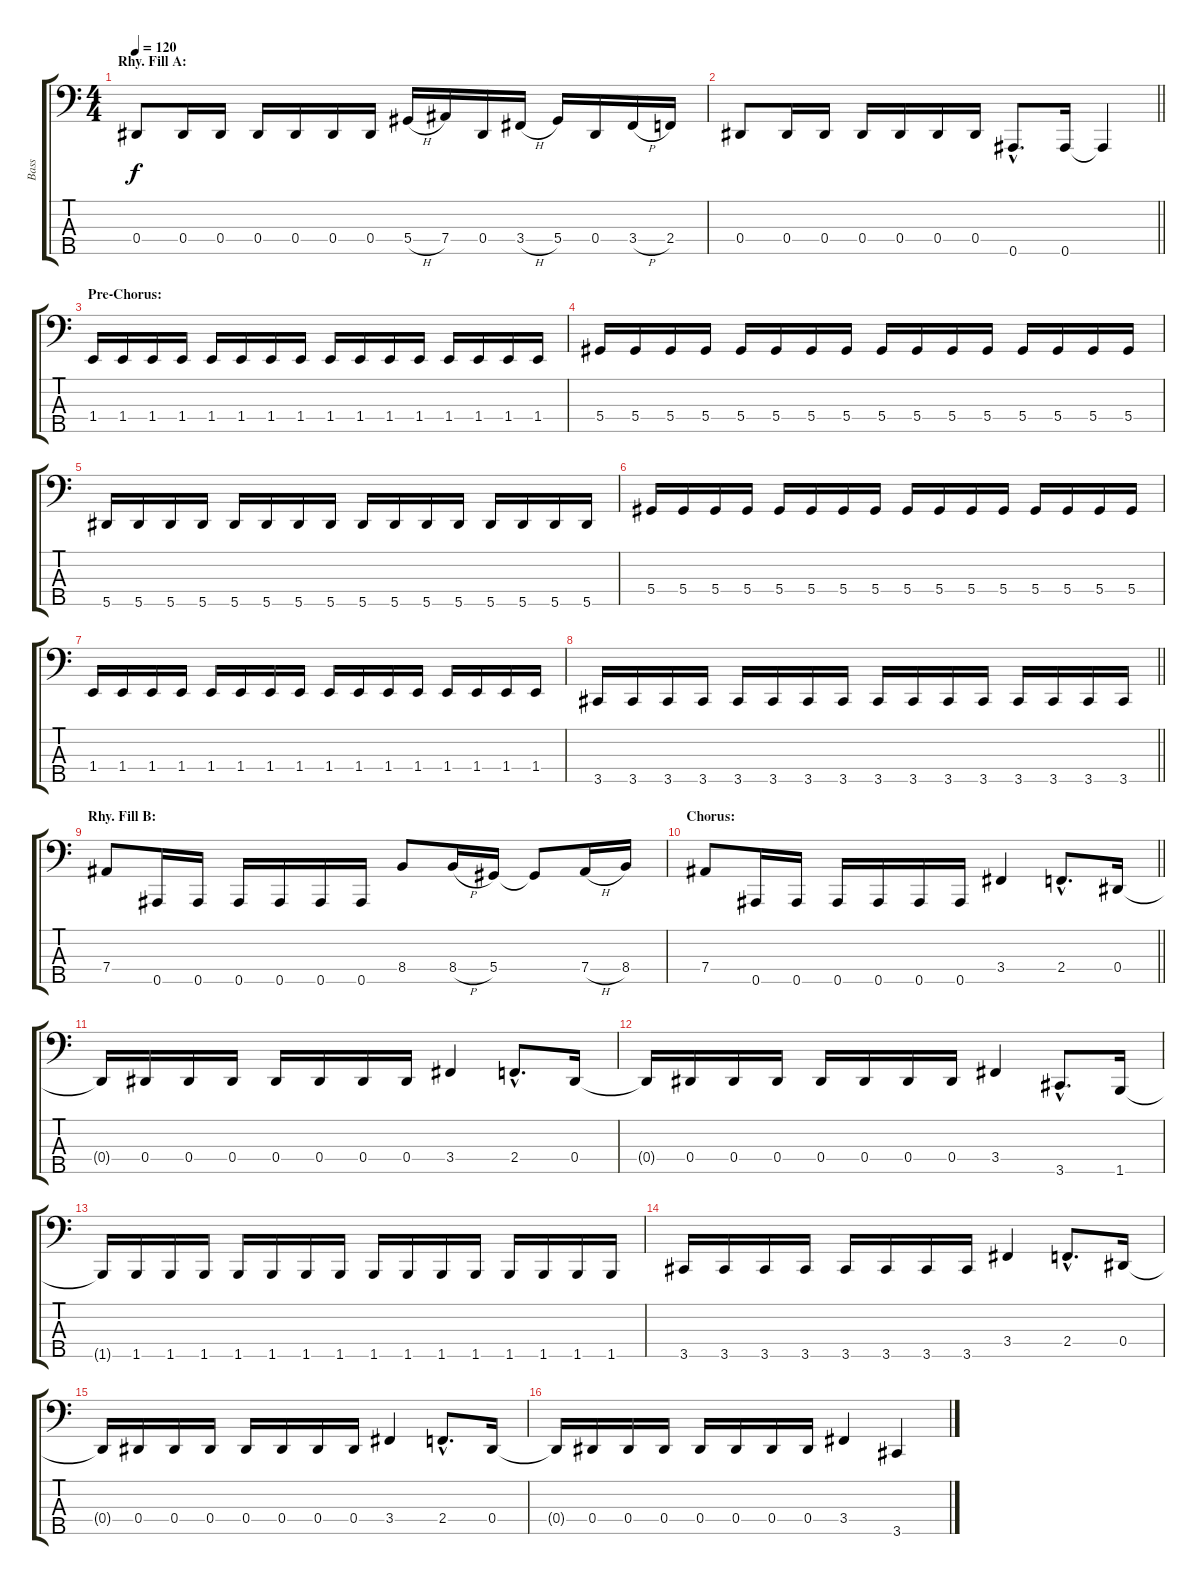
\track ("Bass" "Bass") {instrument slapbass2}
\staff {score tabs}
\tuning (Gb2 Db2 Ab1 Eb1 Bb0) {hide}
\ts (4 4)
\section ("" "Rhy. Fill A:")
\tempo 120
\clef f4
\ks c
0.4.8{dy f} 0.4.16 0.4.16 0.4.16 0.4.16 0.4.16 0.4.16 5.4{h}.16 7.4.16 0.4.16 3.4{h}.16 5.4.16 0.4.16 3.4{h}.16 2.4.16 |
\barLineRight lightlight
0.4.8 0.4.16 0.4.16 0.4.16 0.4.16 0.4.16 0.4.16 0.5{hac}.8{d} 0.5.16 0.5{t}.4 |
\section ("" "Pre-Chorus:")
1.4.16 1.4.16 1.4.16 1.4.16 1.4.16 1.4.16 1.4.16 1.4.16 1.4.16 1.4.16 1.4.16 1.4.16 1.4.16 1.4.16 1.4.16 1.4.16 |
5.4.16 5.4.16 5.4.16 5.4.16 5.4.16 5.4.16 5.4.16 5.4.16 5.4.16 5.4.16 5.4.16 5.4.16 5.4.16 5.4.16 5.4.16 5.4.16 |
5.5.16 5.5.16 5.5.16 5.5.16 5.5.16 5.5.16 5.5.16 5.5.16 5.5.16 5.5.16 5.5.16 5.5.16 5.5.16 5.5.16 5.5.16 5.5.16 |
5.4.16 5.4.16 5.4.16 5.4.16 5.4.16 5.4.16 5.4.16 5.4.16 5.4.16 5.4.16 5.4.16 5.4.16 5.4.16 5.4.16 5.4.16 5.4.16 |
1.4.16 1.4.16 1.4.16 1.4.16 1.4.16 1.4.16 1.4.16 1.4.16 1.4.16 1.4.16 1.4.16 1.4.16 1.4.16 1.4.16 1.4.16 1.4.16 |
\barLineRight lightlight
3.5.16 3.5.16 3.5.16 3.5.16 3.5.16 3.5.16 3.5.16 3.5.16 3.5.16 3.5.16 3.5.16 3.5.16 3.5.16 3.5.16 3.5.16 3.5.16 |
\section ("" "Rhy. Fill B:")
7.4.8 0.5.16 0.5.16 0.5.16 0.5.16 0.5.16 0.5.16 8.4.8 8.4{h}.16 5.4.16 5.4{t}.8 7.4{h}.16 8.4.16 |
\section ("" "Chorus:")
\barLineRight lightlight
7.4.8 0.5.16 0.5.16 0.5.16 0.5.16 0.5.16 0.5.16 3.4.4 2.4{hac}.8{d} 0.4.16 |
0.4{t}.16 0.4.16 0.4.16 0.4.16 0.4.16 0.4.16 0.4.16 0.4.16 3.4.4 2.4{hac}.8{d} 0.4.16 |
0.4{t}.16 0.4.16 0.4.16 0.4.16 0.4.16 0.4.16 0.4.16 0.4.16 3.4.4 3.5{hac}.8{d} 1.5.16 |
1.5{t}.16 1.5.16 1.5.16 1.5.16 1.5.16 1.5.16 1.5.16 1.5.16 1.5.16 1.5.16 1.5.16 1.5.16 1.5.16 1.5.16 1.5.16 1.5.16 |
3.5.16 3.5.16 3.5.16 3.5.16 3.5.16 3.5.16 3.5.16 3.5.16 3.4.4 2.4{hac}.8{d} 0.4.16 |
0.4{t}.16 0.4.16 0.4.16 0.4.16 0.4.16 0.4.16 0.4.16 0.4.16 3.4.4 2.4{hac}.8{d} 0.4.16 |
0.4{t}.16 0.4.16 0.4.16 0.4.16 0.4.16 0.4.16 0.4.16 0.4.16 3.4.4 3.5.4
